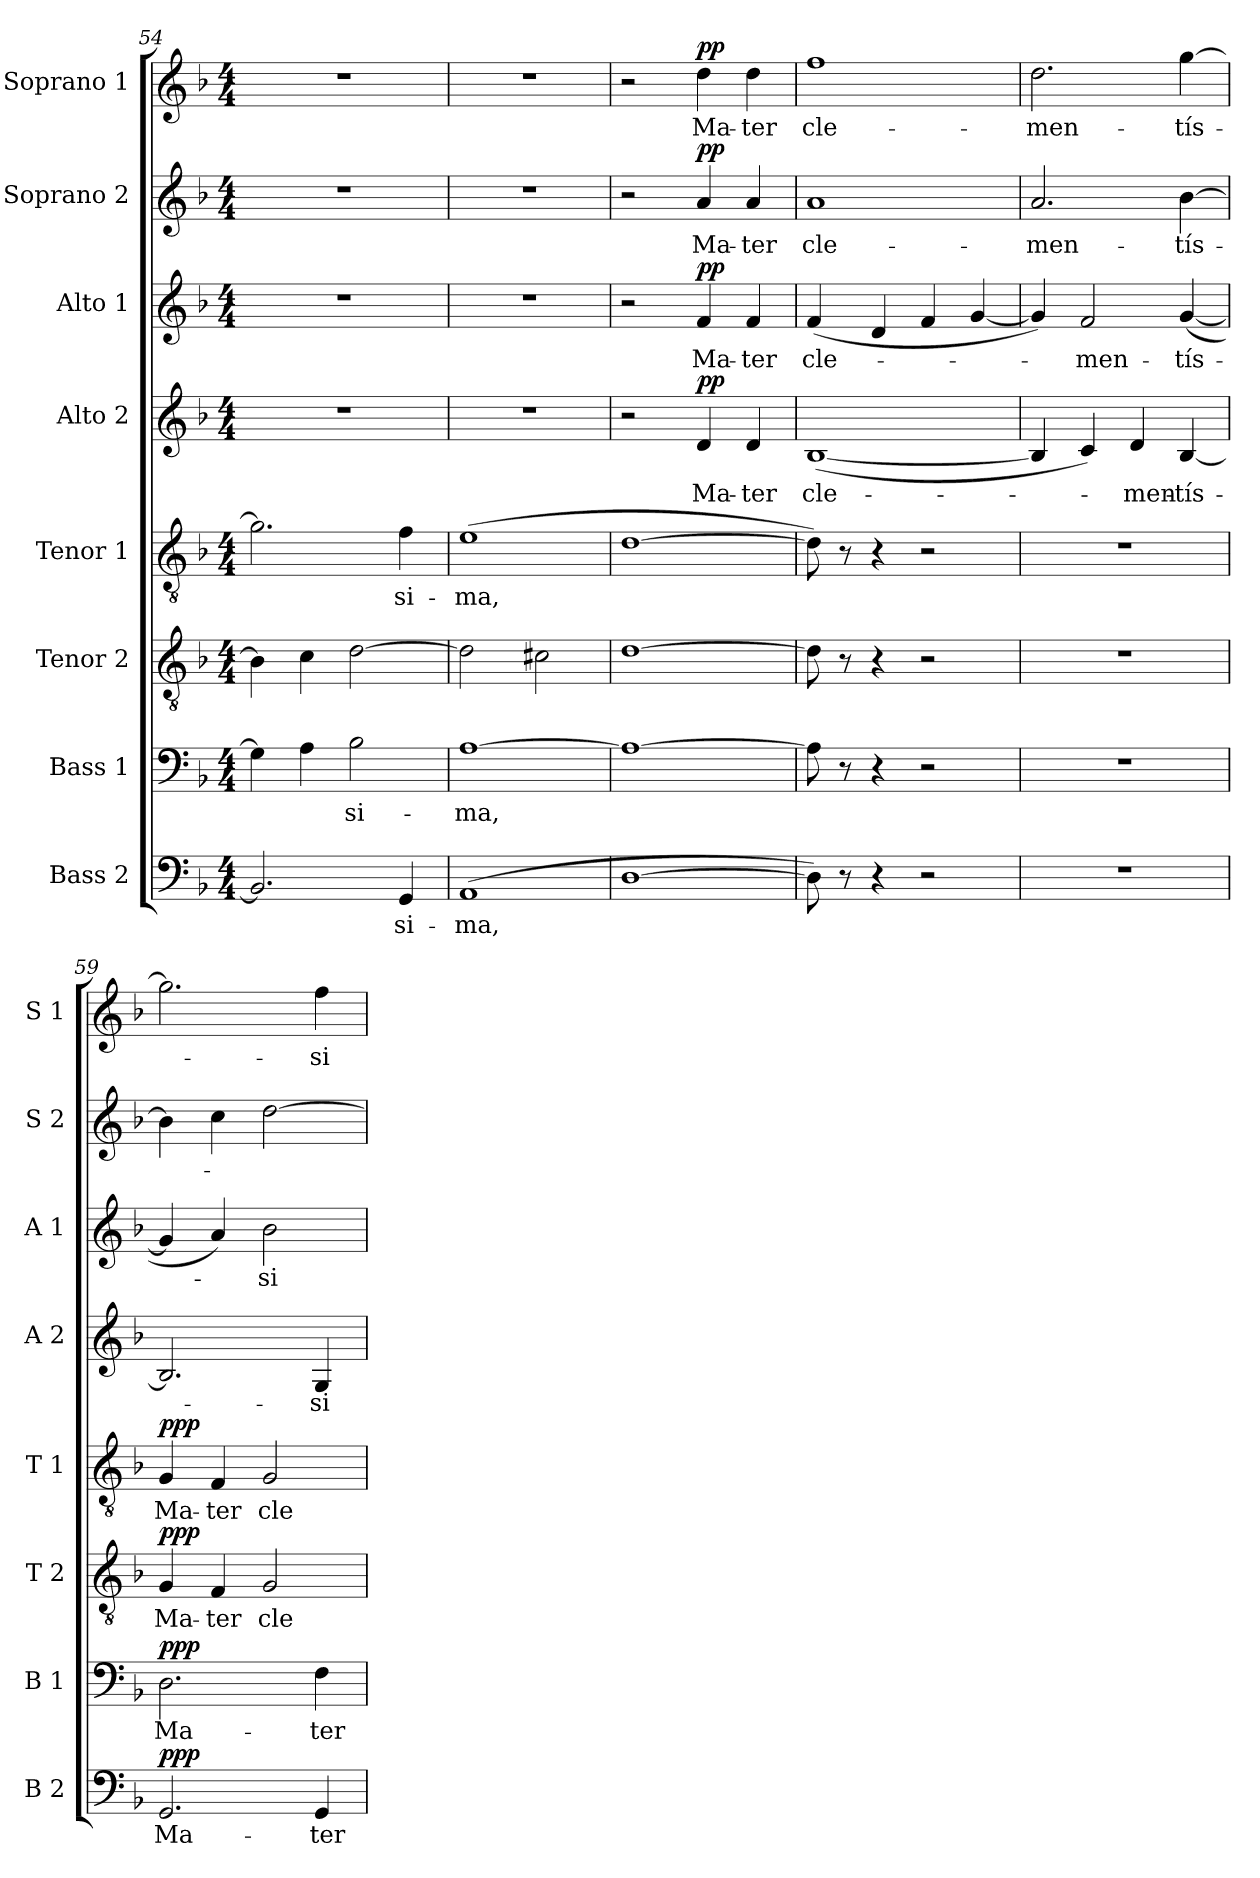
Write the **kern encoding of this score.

**kern	**text	**dynam	**kern	**text	**dynam	**kern	**text	**dynam	**kern	**text	**dynam	**kern	**text	**dynam	**kern	**text	**dynam	**kern	**text	**dynam	**kern	**text	**dynam
*part8	*part8	*part8	*part7	*part7	*part7	*part6	*part6	*part6	*part5	*part5	*part5	*part4	*part4	*part4	*part3	*part3	*part3	*part2	*part2	*part2	*part1	*part1	*part1
*staff8	*staff8	*staff8	*staff7	*staff7	*staff7	*staff6	*staff6	*staff6	*staff5	*staff5	*staff5	*staff4	*staff4	*staff4	*staff3	*staff3	*staff3	*staff2	*staff2	*staff2	*staff1	*staff1	*staff1
*I"Bass 2	*	*	*I"Bass 1	*	*	*I"Tenor 2	*	*	*I"Tenor 1	*	*	*I"Alto 2	*	*	*I"Alto 1	*	*	*I"Soprano 2	*	*	*I"Soprano 1	*	*
*I'B 2	*	*	*I'B 1	*	*	*I'T 2	*	*	*I'T 1	*	*	*I'A 2	*	*	*I'A 1	*	*	*I'S 2	*	*	*I'S 1	*	*
*clefF4	*	*	*clefF4	*	*	*clefGv2	*	*	*clefGv2	*	*	*clefG2	*	*	*clefG2	*	*	*clefG2	*	*	*clefG2	*	*
*k[b-]	*	*	*k[b-]	*	*	*k[b-]	*	*	*k[b-]	*	*	*k[b-]	*	*	*k[b-]	*	*	*k[b-]	*	*	*k[b-]	*	*
*d:	*	*	*d:	*	*	*d:	*	*	*d:	*	*	*d:	*	*	*d:	*	*	*d:	*	*	*d:	*	*
*M4/4	*	*	*M4/4	*	*	*M4/4	*	*	*M4/4	*	*	*M4/4	*	*	*M4/4	*	*	*M4/4	*	*	*M4/4	*	*
=54	=54	=54	=54	=54	=54	=54	=54	=54	=54	=54	=54	=54	=54	=54	=54	=54	=54	=54	=54	=54	=54	=54	=54
2.BB-/]	.	.	4G\]	.	.	4B-\]	.	.	2.g\]	.	.	1r	.	.	1r	.	.	1r	.	.	1r	.	.
.	.	.	4A\	.	.	4c\	.	.	.	.	.	.	.	.	.	.	.	.	.	.	.	.	.
!	!	!	!	!LO:LY:b	!	!	!	!	!	!	!	!	!	!	!	!	!	!	!	!	!	!	!
.	.	.	2B-\	-si-	.	[2d\	.	.	.	.	.	.	.	.	.	.	.	.	.	.	.	.	.
!	!LO:LY:b	!	!	!	!	!	!	!	!	!LO:LY:b	!	!	!	!	!	!	!	!	!	!	!	!	!
4GG/	-si-	.	.	.	.	.	.	.	4f\	-si-	.	.	.	.	.	.	.	.	.	.	.	.	.
=55	=55	=55	=55	=55	=55	=55	=55	=55	=55	=55	=55	=55	=55	=55	=55	=55	=55	=55	=55	=55	=55	=55	=55
!	!LO:LY:b	!	!	!LO:LY:b	!	!	!	!	!	!LO:LY:b	!	!	!	!	!	!	!	!	!	!	!	!	!
(>1AA	-ma,	.	[1A	-ma,	.	2d\]	.	.	(>1e	-ma,	.	1r	.	.	1r	.	.	1r	.	.	1r	.	.
.	.	.	.	.	.	2c#X\	.	.	.	.	.	.	.	.	.	.	.	.	.	.	.	.	.
=56	=56	=56	=56	=56	=56	=56	=56	=56	=56	=56	=56	=56	=56	=56	=56	=56	=56	=56	=56	=56	=56	=56	=56
[1D	.	.	1A_	.	.	[1d	.	.	[1d	.	.	2r	.	.	2r	.	.	2r	.	.	2r	.	.
!	!	!	!	!	!	!	!	!	!	!	!	!	!LO:LY:b	!LO:DY:a	!	!LO:LY:b	!LO:DY:a	!	!LO:LY:b	!LO:DY:a	!	!LO:LY:b	!LO:DY:a
.	.	.	.	.	.	.	.	.	.	.	.	4d/	Ma-	pp	4f/	Ma-	pp	4a/	Ma-	pp	4dd\	Ma-	pp
!	!	!	!	!	!	!	!	!	!	!	!	!	!LO:LY:b	!	!	!LO:LY:b	!	!	!LO:LY:b	!	!	!LO:LY:b	!
.	.	.	.	.	.	.	.	.	.	.	.	4d/	-ter	.	4f/	-ter	.	4a/	-ter	.	4dd\	-ter	.
=57	=57	=57	=57	=57	=57	=57	=57	=57	=57	=57	=57	=57	=57	=57	=57	=57	=57	=57	=57	=57	=57	=57	=57
!	!	!	!	!	!	!	!	!	!	!	!	!	!LO:LY:b	!	!	!LO:LY:b	!	!	!LO:LY:b	!	!	!LO:LY:b	!
8D\])	.	.	8A\]	.	.	8d\]	.	.	8d\])	.	.	(<[1B-	cle-	.	(<4f/	cle-	.	1a	cle-	.	1ff	cle-	.
8r	.	.	8r	.	.	8r	.	.	8r	.	.	.	.	.	.	.	.	.	.	.	.	.	.
4r	.	.	4r	.	.	4r	.	.	4r	.	.	.	.	.	4d/	.	.	.	.	.	.	.	.
2r	.	.	2r	.	.	2r	.	.	2r	.	.	.	.	.	4f/	.	.	.	.	.	.	.	.
.	.	.	.	.	.	.	.	.	.	.	.	.	.	.	[4g/	.	.	.	.	.	.	.	.
!!LO:PB:g=z
=58	=58	=58	=58	=58	=58	=58	=58	=58	=58	=58	=58	=58	=58	=58	=58	=58	=58	=58	=58	=58	=58	=58	=58
!	!	!	!	!	!	!	!	!	!	!	!	!	!	!	!	!	!	!	!LO:LY:b	!	!	!LO:LY:b	!
1r	.	.	1r	.	.	1r	.	.	1r	.	.	4B-/]	.	.	4g/])	.	.	2.a/	-men-	.	2.dd\	-men-	.
!	!	!	!	!	!	!	!	!	!	!	!	!	!	!	!	!LO:LY:b	!	!	!	!	!	!	!
.	.	.	.	.	.	.	.	.	.	.	.	4c/)	.	.	2f/	-men-	.	.	.	.	.	.	.
!	!	!	!	!	!	!	!	!	!	!	!	!	!LO:LY:b	!	!	!	!	!	!	!	!	!	!
.	.	.	.	.	.	.	.	.	.	.	.	4d/	-men-	.	.	.	.	.	.	.	.	.	.
!	!	!	!	!	!	!	!	!	!	!	!	!	!LO:LY:b	!	!	!LO:LY:b	!	!	!LO:LY:b	!	!	!LO:LY:b	!
.	.	.	.	.	.	.	.	.	.	.	.	[4B-/	-tís-	.	(<[4g/	-tís-	.	[4b-\	-tís-	.	[4gg\	-tís-	.
=59	=59	=59	=59	=59	=59	=59	=59	=59	=59	=59	=59	=59	=59	=59	=59	=59	=59	=59	=59	=59	=59	=59	=59
!	!LO:LY:b	!LO:DY:a	!	!LO:LY:b	!LO:DY:a	!	!LO:LY:b	!LO:DY:a	!	!LO:LY:b	!LO:DY:a	!	!	!	!	!	!	!	!	!	!	!	!
2.GG/	Ma-	ppp	2.D\	Ma-	ppp	4G/	-Ma-	ppp	4G/	Ma-	ppp	2.B-/]	.	.	4g/]	.	.	4b-\]	.	.	2.gg\]	.	.
!	!	!	!	!	!	!	!LO:LY:b	!	!	!LO:LY:b	!	!	!	!	!	!	!	!	!	!	!	!	!
.	.	.	.	.	.	4F/	-ter	.	4F/	-ter	.	.	.	.	4a/)	.	.	4cc\	.	.	.	.	.
!	!	!	!	!	!	!	!LO:LY:b	!	!	!LO:LY:b	!	!	!	!	!	!LO:LY:b	!	!	!	!	!	!	!
.	.	.	.	.	.	2G/	cle-	.	2G/	cle-	.	.	.	.	2b-\	-si-	.	[2dd\	.	.	.	.	.
!	!LO:LY:b	!	!	!LO:LY:b	!	!	!	!	!	!	!	!	!LO:LY:b	!	!	!	!	!	!	!	!	!LO:LY:b	!
4GG/	-ter	.	4F\	-ter	.	.	.	.	.	.	.	4G/	-si-	.	.	.	.	.	.	.	4ff\	-si-	.
=	=	=	=	=	=	=	=	=	=	=	=	=	=	=	=	=	=	=	=	=	=	=	=
*-	*-	*-	*-	*-	*-	*-	*-	*-	*-	*-	*-	*-	*-	*-	*-	*-	*-	*-	*-	*-	*-	*-	*-
